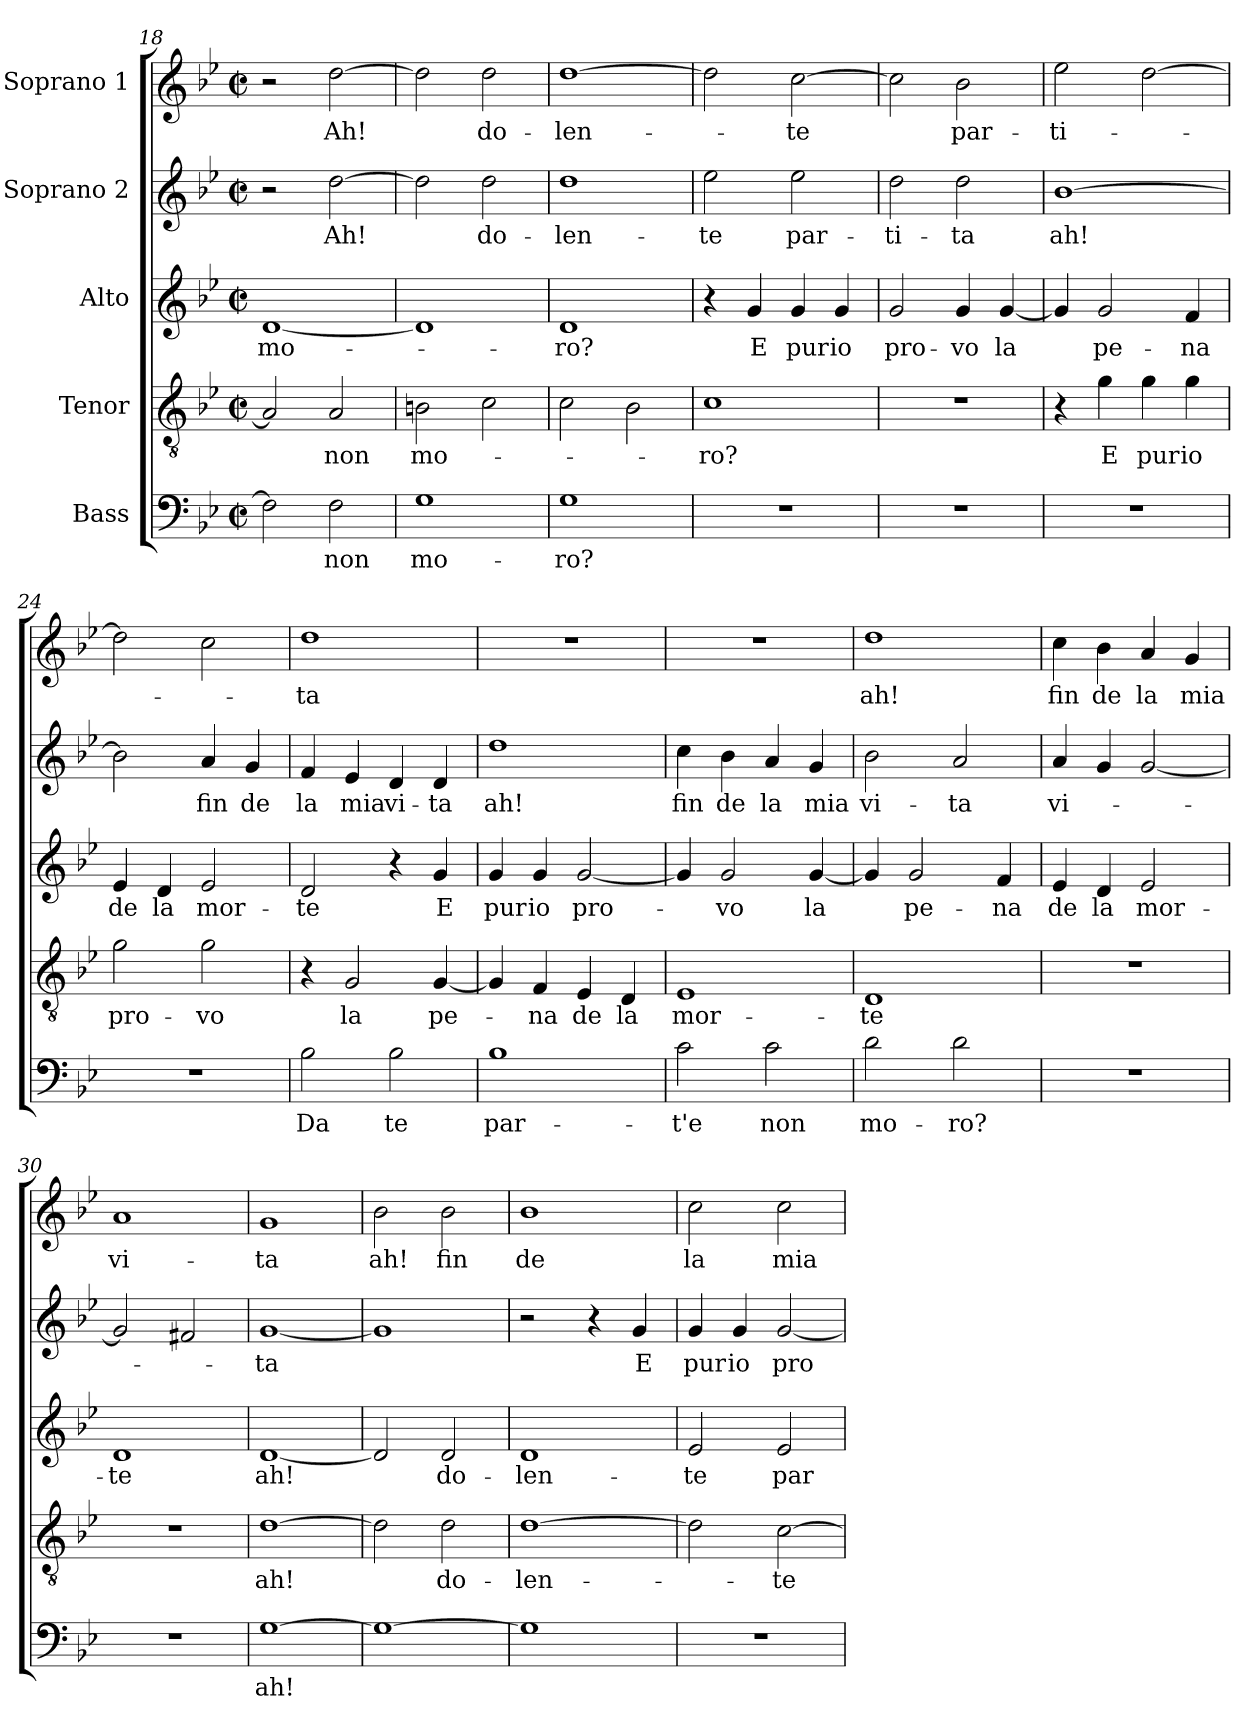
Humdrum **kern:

**kern	**text	**kern	**text	**kern	**text	**kern	**text	**kern	**text
*part5	*part5	*part4	*part4	*part3	*part3	*part2	*part2	*part1	*part1
*staff5	*staff5	*staff4	*staff4	*staff3	*staff3	*staff2	*staff2	*staff1	*staff1
*I"Bass	*	*I"Tenor	*	*I"Alto	*	*I"Soprano 2	*	*I"Soprano 1	*
*clefF4	*	*clefGv2	*	*clefG2	*	*clefG2	*	*clefG2	*
*k[b-e-]	*	*k[b-e-]	*	*k[b-e-]	*	*k[b-e-]	*	*k[b-e-]	*
*g:	*	*g:	*	*g:	*	*g:	*	*g:	*
*M2/2	*	*M2/2	*	*M2/2	*	*M2/2	*	*M2/2	*
*met(c|)	*	*met(c|)	*	*met(c|)	*	*met(c|)	*	*met(c|)	*
=18	=18	=18	=18	=18	=18	=18	=18	=18	=18
2F\]	.	2A/]	.	[1d	mo-	2r	.	2r	.
2F\	non	2A/	non	.	.	[2dd\	Ah!	[2dd\	Ah!
=19	=19	=19	=19	=19	=19	=19	=19	=19	=19
1G	mo-	2Bn\	mo-	1d]	.	2dd\]	.	2dd\]	.
.	.	2c\	.	.	.	2dd\	do-	2dd\	do-
=20	=20	=20	=20	=20	=20	=20	=20	=20	=20
1G	-ro?	2c\	.	1d	-ro?	1dd	-len-	[1dd	-len-
.	.	2B-\	.	.	.	.	.	.	.
=21	=21	=21	=21	=21	=21	=21	=21	=21	=21
1r	.	1c	-ro?	4r	.	2ee-\	-te	2dd\]	.
.	.	.	.	4g/	E	.	.	.	.
.	.	.	.	4g/	pur	2ee-\	par-	[2cc\	-te
.	.	.	.	4g/	io	.	.	.	.
!!LO:LB:g=z
=22	=22	=22	=22	=22	=22	=22	=22	=22	=22
1r	.	1r	.	2g/	pro-	2dd\	-ti-	2cc\]	.
.	.	.	.	4g/	-vo	2dd\	-ta	2b-\	par-
.	.	.	.	[4g/	la	.	.	.	.
=23	=23	=23	=23	=23	=23	=23	=23	=23	=23
1r	.	4r	.	4g/]	.	[1b-	ah!	2ee-\	-ti-
.	.	4g\	E	2g/	pe-	.	.	.	.
.	.	4g\	pur	.	.	.	.	[2dd\	.
.	.	4g\	io	4f/	-na	.	.	.	.
=24	=24	=24	=24	=24	=24	=24	=24	=24	=24
1r	.	2g\	pro-	4e-/	de	2b-\]	.	2dd\]	.
.	.	.	.	4d/	la	.	.	.	.
.	.	2g\	-vo	2e-/	mor-	4a/	fin	2cc\	.
.	.	.	.	.	.	4g/	de	.	.
=25	=25	=25	=25	=25	=25	=25	=25	=25	=25
2B-\	Da	4r	.	2d/	-te	4f/	la	1dd	-ta
.	.	2G/	la	.	.	4e-/	mia	.	.
2B-\	te	.	.	4r	.	4d/	vi-	.	.
.	.	[4G/	pe-	4g/	E	4d/	-ta	.	.
=26	=26	=26	=26	=26	=26	=26	=26	=26	=26
1B-	par-	4G/]	.	4g/	pur	1dd	ah!	1r	.
.	.	4F/	-na	4g/	io	.	.	.	.
.	.	4E-/	de	[2g/	pro-	.	.	.	.
.	.	4D/	la	.	.	.	.	.	.
!!LO:PB:g=z
=27	=27	=27	=27	=27	=27	=27	=27	=27	=27
2c\	-t'e	1E-	mor-	4g/]	.	4cc\	fin	1r	.
.	.	.	.	2g/	-vo	4b-\	de	.	.
2c\	non	.	.	.	.	4a/	la	.	.
.	.	.	.	[4g/	la	4g/	mia	.	.
=28	=28	=28	=28	=28	=28	=28	=28	=28	=28
2d\	mo-	1D	-te	4g/]	.	2b-\	vi-	1dd	ah!
.	.	.	.	2g/	pe-	.	.	.	.
2d\	-ro?	.	.	.	.	2a/	-ta	.	.
.	.	.	.	4f/	-na	.	.	.	.
=29	=29	=29	=29	=29	=29	=29	=29	=29	=29
1r	.	1r	.	4e-/	de	4a/	vi-	4cc\	fin
.	.	.	.	4d/	la	4g/	.	4b-\	de
.	.	.	.	2e-/	mor-	[2g/	.	4a/	la
.	.	.	.	.	.	.	.	4g/	mia
=30	=30	=30	=30	=30	=30	=30	=30	=30	=30
1r	.	1r	.	1d	-te	2g/]	.	1a	vi-
.	.	.	.	.	.	2f#X/	.	.	.
=31	=31	=31	=31	=31	=31	=31	=31	=31	=31
[1G	ah!	[1d	ah!	[1d	ah!	[1g	-ta	1g	-ta
!!LO:LB:g=z
=32	=32	=32	=32	=32	=32	=32	=32	=32	=32
1G_	.	2d\]	.	2d/]	.	1g]	.	2b-\	ah!
.	.	2d\	do-	2d/	do-	.	.	2b-\	fin
=33	=33	=33	=33	=33	=33	=33	=33	=33	=33
1G]	.	[1d	-len-	1d	-len-	2r	.	1b-	de
.	.	.	.	.	.	4r	.	.	.
.	.	.	.	.	.	4g/	E	.	.
=34	=34	=34	=34	=34	=34	=34	=34	=34	=34
1r	.	2d\]	.	2e-/	-te	4g/	pur	2cc\	la
.	.	.	.	.	.	4g/	io	.	.
.	.	[2c\	-te	2e-/	par-	[2g/	pro-	2cc\	mia
=	=	=	=	=	=	=	=	=	=
*-	*-	*-	*-	*-	*-	*-	*-	*-	*-
